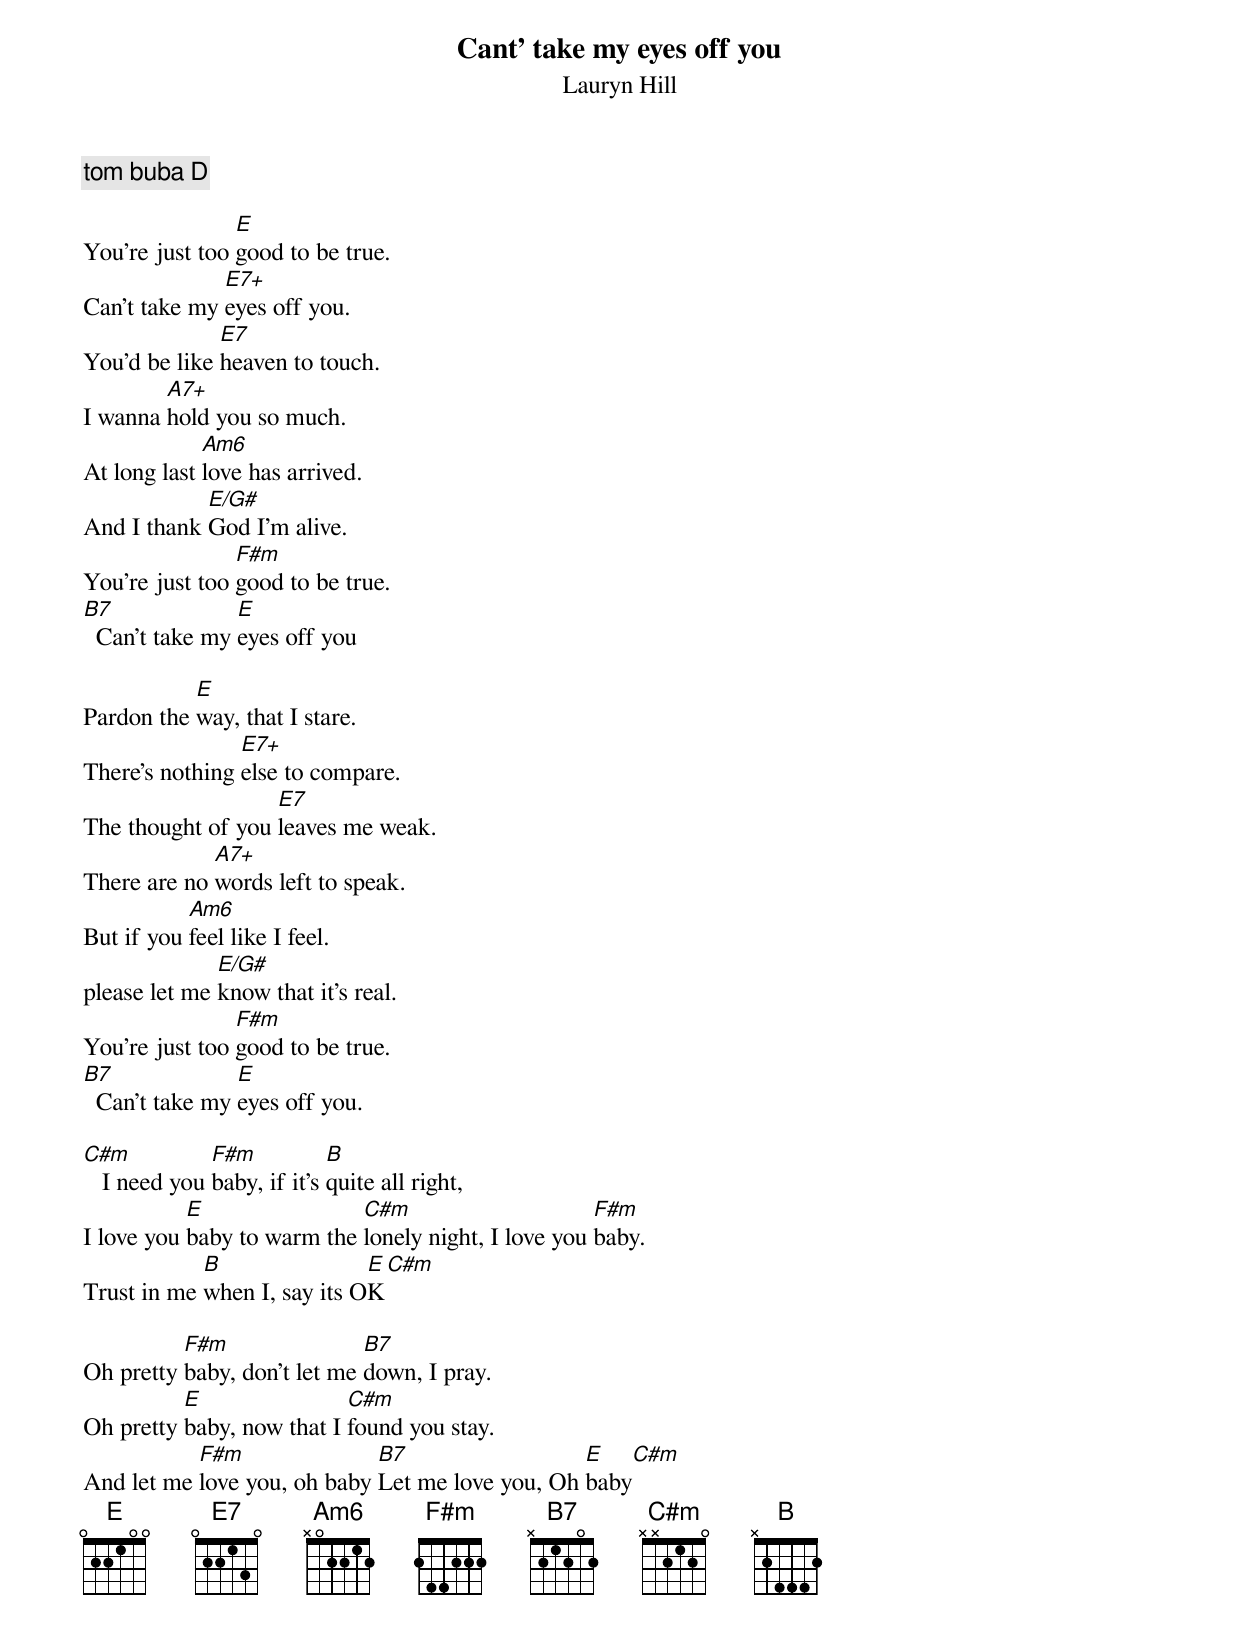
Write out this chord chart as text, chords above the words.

Cant' take my eyes off you
Lauryn Hill

tom buba D

                E
You're just too good to be true.
              E7+
Can't take my eyes off you.
              E7
You'd be like heaven to touch.
        A7+
I wanna hold you so much.
             Am6
At long last love has arrived.
            E/G#
And I thank God I'm alive.
                F#m
You're just too good to be true.
B7              E
  Can't take my eyes off you

           E
Pardon the way, that I stare.
                E7+
There's nothing else to compare.
                   E7
The thought of you leaves me weak.
             A7+
There are no words left to speak.
           Am6
But if you feel like I feel.
              E/G#
please let me know that it's real.
                F#m
You're just too good to be true.
B7              E
  Can't take my eyes off you.

C#m           F#m           B
   I need you baby, if it's quite all right,
           E                C#m                      F#m
I love you baby to warm the lonely night, I love you baby.
            B                E    C#m
Trust in me when I, say its OK

          F#m                B7
Oh pretty baby, don't let me down, I pray.
          E                C#m
Oh pretty baby, now that I found you stay.
           F#m               B7                  E     C#m
And let me love you, oh baby Let me love you, Oh baby
